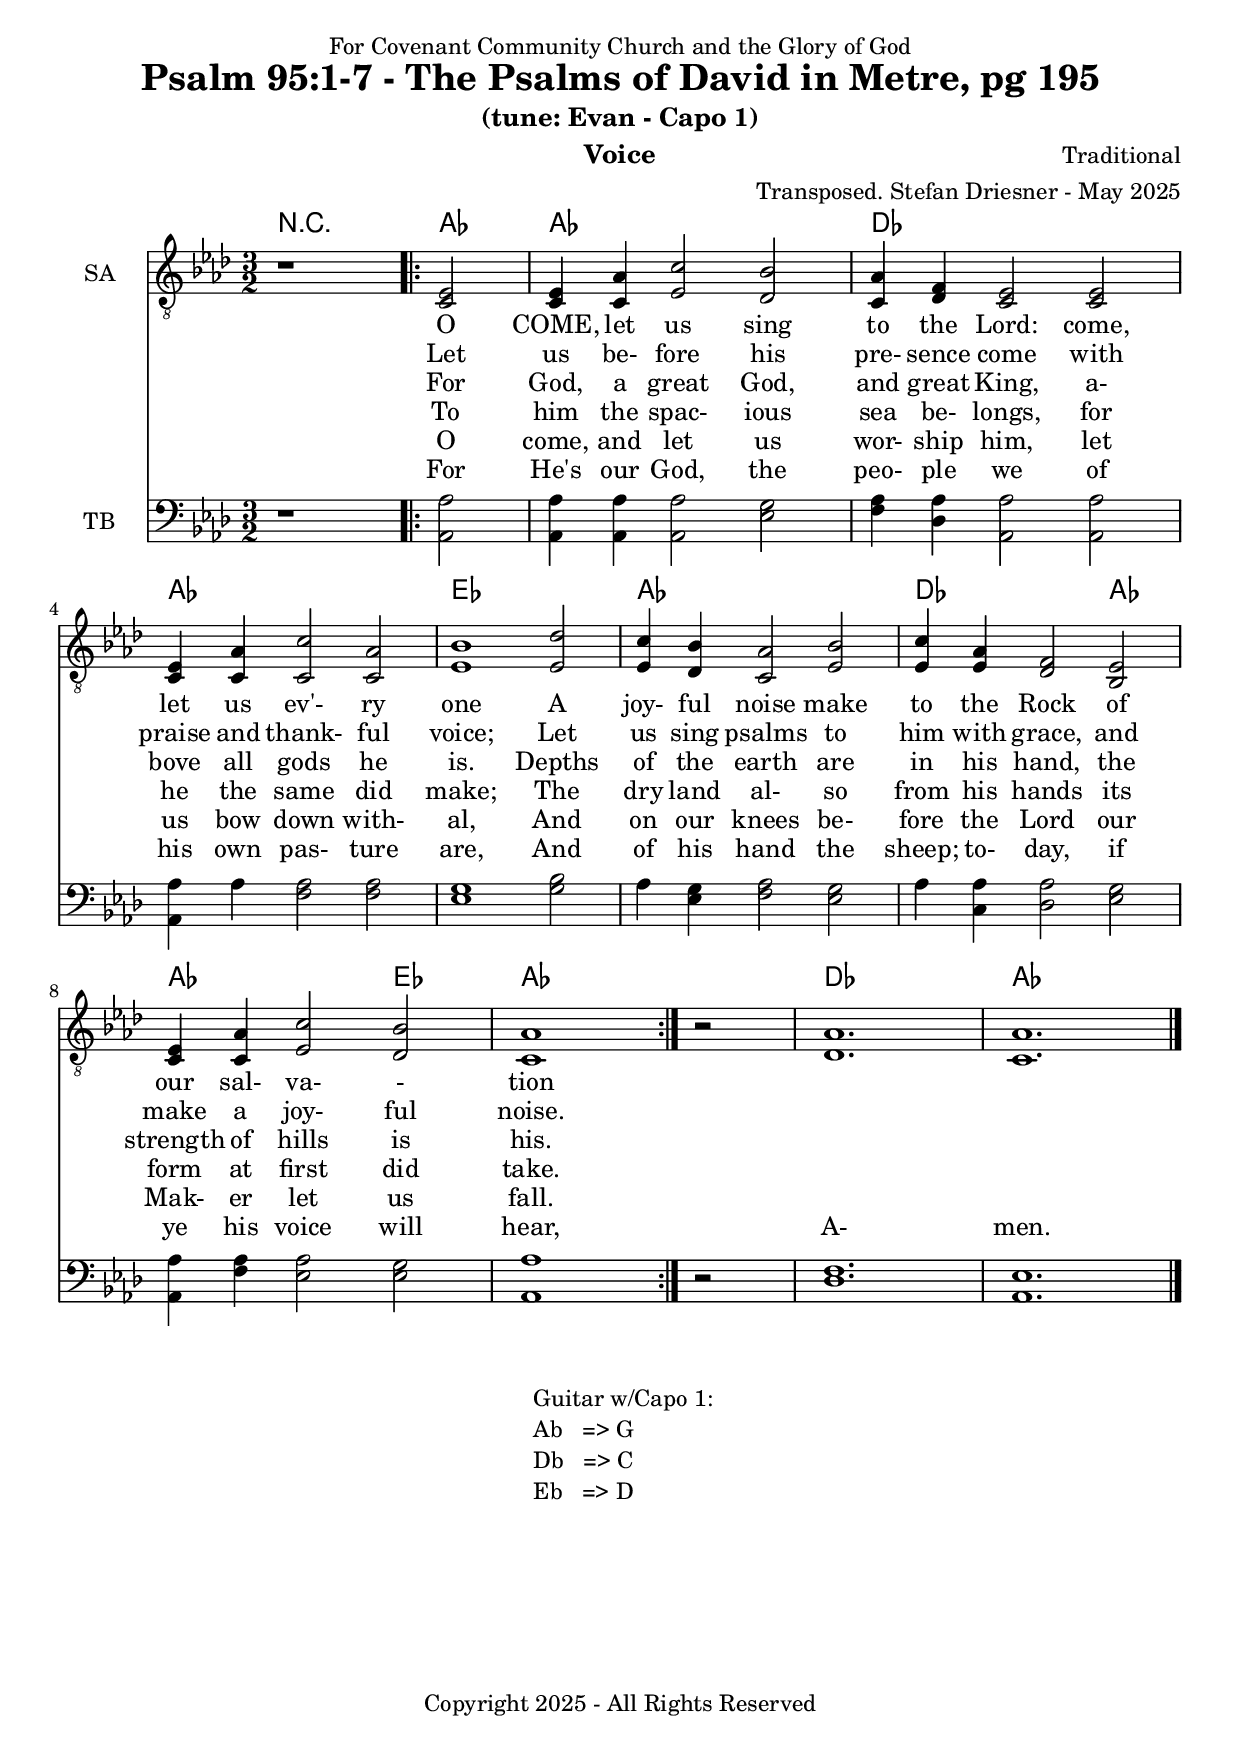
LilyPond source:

\version "2.24.1"
\language "english"

% force .mid extension for MIDI file output
#(ly:set-option 'midi-extension "mid")

\header {
  dedication = "For Covenant Community Church and the Glory of God"
  title = "Psalm 95:1-7 - The Psalms of David in Metre, pg 195"
  subtitle = "(tune: Evan - Capo 1)"
  instrument = "Voice"
  composer = "Traditional"
  arranger = "Transposed. Stefan Driesner - May 2025"
  meter = ""
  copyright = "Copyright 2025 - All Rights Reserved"
}

global = {
  \key af \major
  \numericTimeSignature
  \time 3/2
}

versesVoiceOne = \lyricmode {
  % Verse 1
  O COME, let us sing to the Lord:
  come, let us ev'- ry one
  A joy- ful noise make to the Rock
  of our sal- va- - tion
}

versesVoiceTwo = \lyricmode {
  % Verse 2
  Let us be- fore his pre- sence come
  with praise and thank- ful voice;
  Let us sing psalms to him with grace,
  and make a joy- ful noise.
}

versesVoiceThree = \lyricmode {
  % Verses 3-4
  For God, a great God, and great King,
  a- bove all gods he is.
  Depths of the earth are in his hand,
  the strength of hills is his.
}

versesVoiceFour = \lyricmode {
  % Verse 5
  To him the spac- ious sea be- longs,
  for he the same did make;
  The dry land al- so from his hands
  its form at first did take.
}

versesVoiceFive = \lyricmode {
  % Verse 6
  O come, and let us wor- ship him,
  let us bow down with- al,
  And on our knees be- fore the Lord
  our Mak- er let us fall.
}

versesVoiceSix = \lyricmode {
  % Verse 7
  For He's our God, the peo- ple we
  of his own pas- ture are,
  And of his hand the sheep; to- day,
  if ye his voice will hear,
  A- men.
}

SAVoice = \relative c {
  \global
  \dynamicUp
  % Music follows here.
  {
    r1
    \repeat volta 2
    {
      <ef  c  >2 |
      <c   ef >4 <c   af'>4 <ef  c'>2  <df  bf'>2 | < c  af'>4 <df   f >4 < c  ef >2  < c  ef >2 |
      <c   ef >4 <c   af'>4 <c   c'>2  < c  af'>2 | <ef  bf'>1                        <ef  df'>2 |
      <ef  c '>4 <df  bf'>4 <c  af'>2  <ef  bf'>2 | <ef  c '>4 <ef  af >4 <df   f >2  <bf  ef >2 |
      <c   ef >4 <c   af'>4 <ef c '>2  <df  bf'>2 | <c   af'>1
    }
    r2
  }
  <df  af' >1. <c  af' >1.
  \bar "|."
}

TBVoice = \relative c {
  \global
  \dynamicUp
  % Music follows here.
  {
    r1
    \repeat volta 2
    {
      <af  af'>2 |
      <af  af'>4 <af  af'>4 <af  af'>2  <ef' g  >2 | <f   af >4 <df  af'>4 <af  af'>2 <af  af'>2 |
      <af  af'>4 <    af'>4 <f   af >2  <f   af >2 | <ef  g  >1                       <g   bf >2 |
      <    af >4 <ef  g  >4 <f   af >2  <ef  g  >2 | <    af >4 <c , af'>4 <df  af'>2 <ef  g  >2 |
      <af, af'>4 <f ' af >4 <ef  af >2  <ef  g  >2 | <af, af'>1
    }
    r2
  }
  <df  f  >1. <af  ef' >1.
  \bar "|."
}

Chords = \new ChordNames {
  \chordmode {
    r1 <af>2 <af>1. <df>1. <af>1. <ef>1. <af>1. <df>1 <af>2 <af>1 <ef>2 <af>1. <df>1. <af>1.
  }
}

SAVoicePart = \new Staff \with {
  instrumentName = "SA"
  midiInstrument = "Voice Oohs"
} { \clef "treble_8" \SAVoice }
\addlyrics { \versesVoiceOne }
\addlyrics { \versesVoiceTwo }
\addlyrics { \versesVoiceThree }
\addlyrics { \versesVoiceFour }
\addlyrics { \versesVoiceFive }
\addlyrics { \versesVoiceSix }

TBVoicePart = \new Staff \with {
  instrumentName = "TB"
  midiInstrument = "Voice Oohs"
} { \clef bass \TBVoice }

\score {
  <<
    \Chords
    \SAVoicePart
    \TBVoicePart
  >>
  \layout { }
  \midi {
    \context {
      \Score
      tempoWholesPerMinute = #(ly:make-moment 100 2)
    }
  }
}

\markup {
  \fill-line {
    {
      \column {
        \left-align {
	" Guitar w/Capo 1:"
	" Ab   => G"
	" Db   => C"
	" Eb   => D"
        }
      }
    }
  }
}
